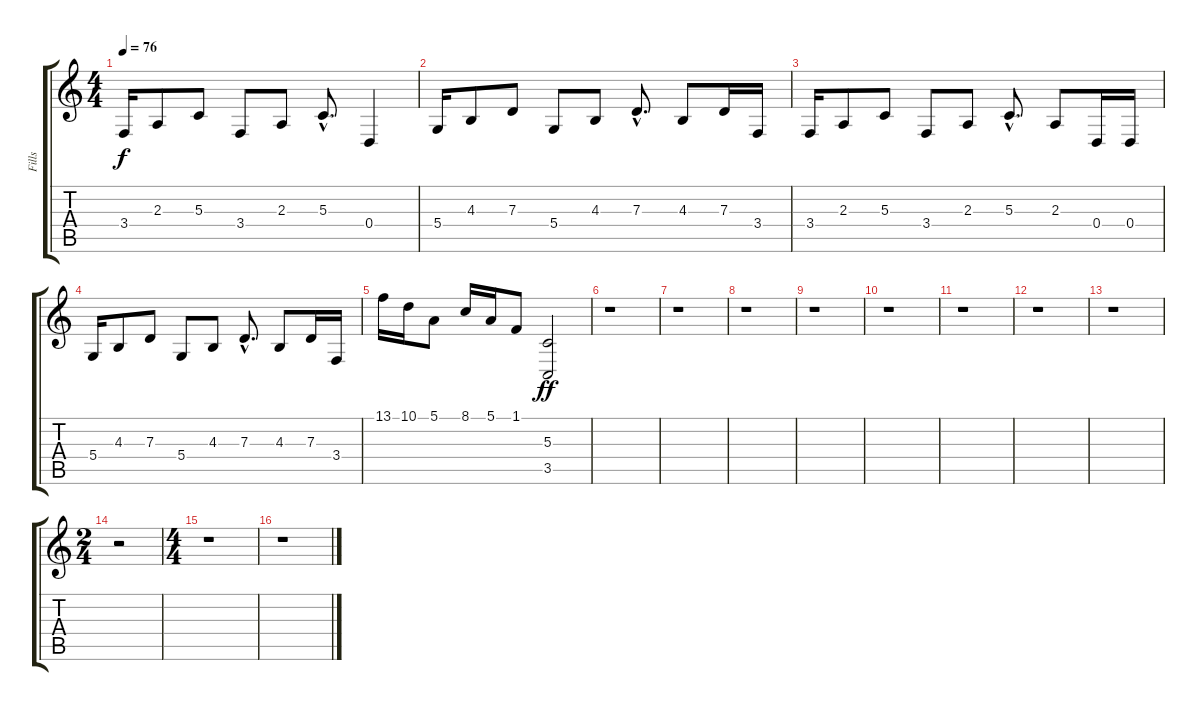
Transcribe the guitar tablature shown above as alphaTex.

\track ("Fills" "Fills") {instrument electricgrandpiano}
\staff {score tabs}
\tuning (E4 B3 G3 D3 A2 E2) {hide}
\ts (4 4)
\tempo 76
\clef g2
\ks c
3.4.16{dy f} 2.3.8 5.3.8 3.4.8 2.3.8 5.3{hac}.8{d} 0.4.4 |
5.4.16 4.3.8 7.3.8 5.4.8 4.3.8 7.3{hac}.8{d} 4.3.8 7.3.16 3.4.16 |
3.4.16 2.3.8 5.3.8 3.4.8 2.3.8 5.3{hac}.8{d} 2.3.8 0.4.16 0.4.16 |
5.4.16 4.3.8 7.3.8 5.4.8 4.3.8 7.3{hac}.8{d} 4.3.8 7.3.16 3.4.16 |
13.1.16{volume 11} 10.1.16 5.1.8 8.1.16{balance 4} 5.1.16 1.1.8 (5.3 3.5).2{dy ff balance 12} |
r.1 |
r.1 |
r.1 |
r.1 |
r.1 |
r.1 |
r.1 |
r.1 |
\ts (2 4)
r.2 |
\ts (4 4)
r.1 |
r.1
